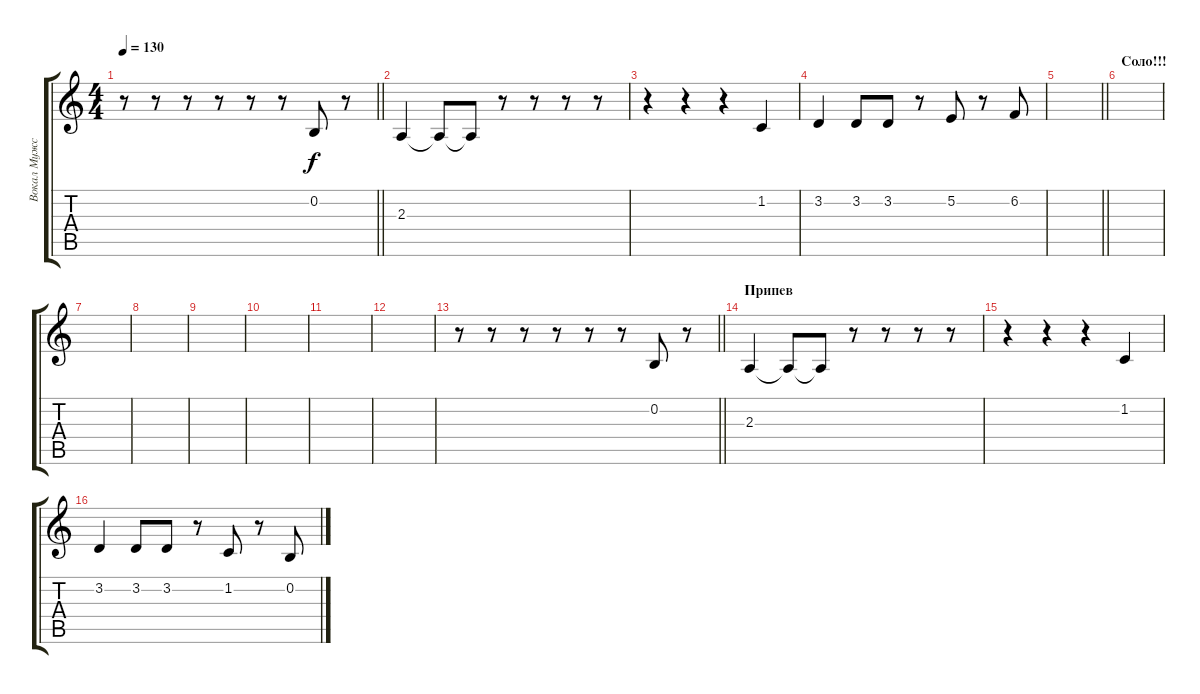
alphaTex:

\track ("Вокал Мужской" "Вокал Мужс") {instrument fx1rain}
\staff {score tabs}
\tuning (E4 B3 G3 D3 A2 E2) {hide}
\ts (4 4)
\tempo 130
\clef g2
\barLineRight lightlight
\ks c
r.8{dy f} r.8 r.8 r.8 r.8 r.8 0.2.8 r.8 |
2.3.4 2.3{t}.8 2.3{t}.8 r.8 r.8 r.8 r.8 |
r.4 r.4 r.4 1.2.4 |
3.2.4 3.2.8 3.2.8 r.8 5.2.8 r.8 6.2.8 |
\barLineRight lightlight
|
\section ("" "Соло!!!")
|
|
|
|
|
|
|
\barLineRight lightlight
r.8 r.8 r.8 r.8 r.8 r.8 0.2.8 r.8 |
\section ("" "Припев")
2.3.4 2.3{t}.8 2.3{t}.8 r.8 r.8 r.8 r.8 |
r.4 r.4 r.4 1.2.4 |
3.2.4 3.2.8 3.2.8 r.8 1.2.8 r.8 0.2.8
